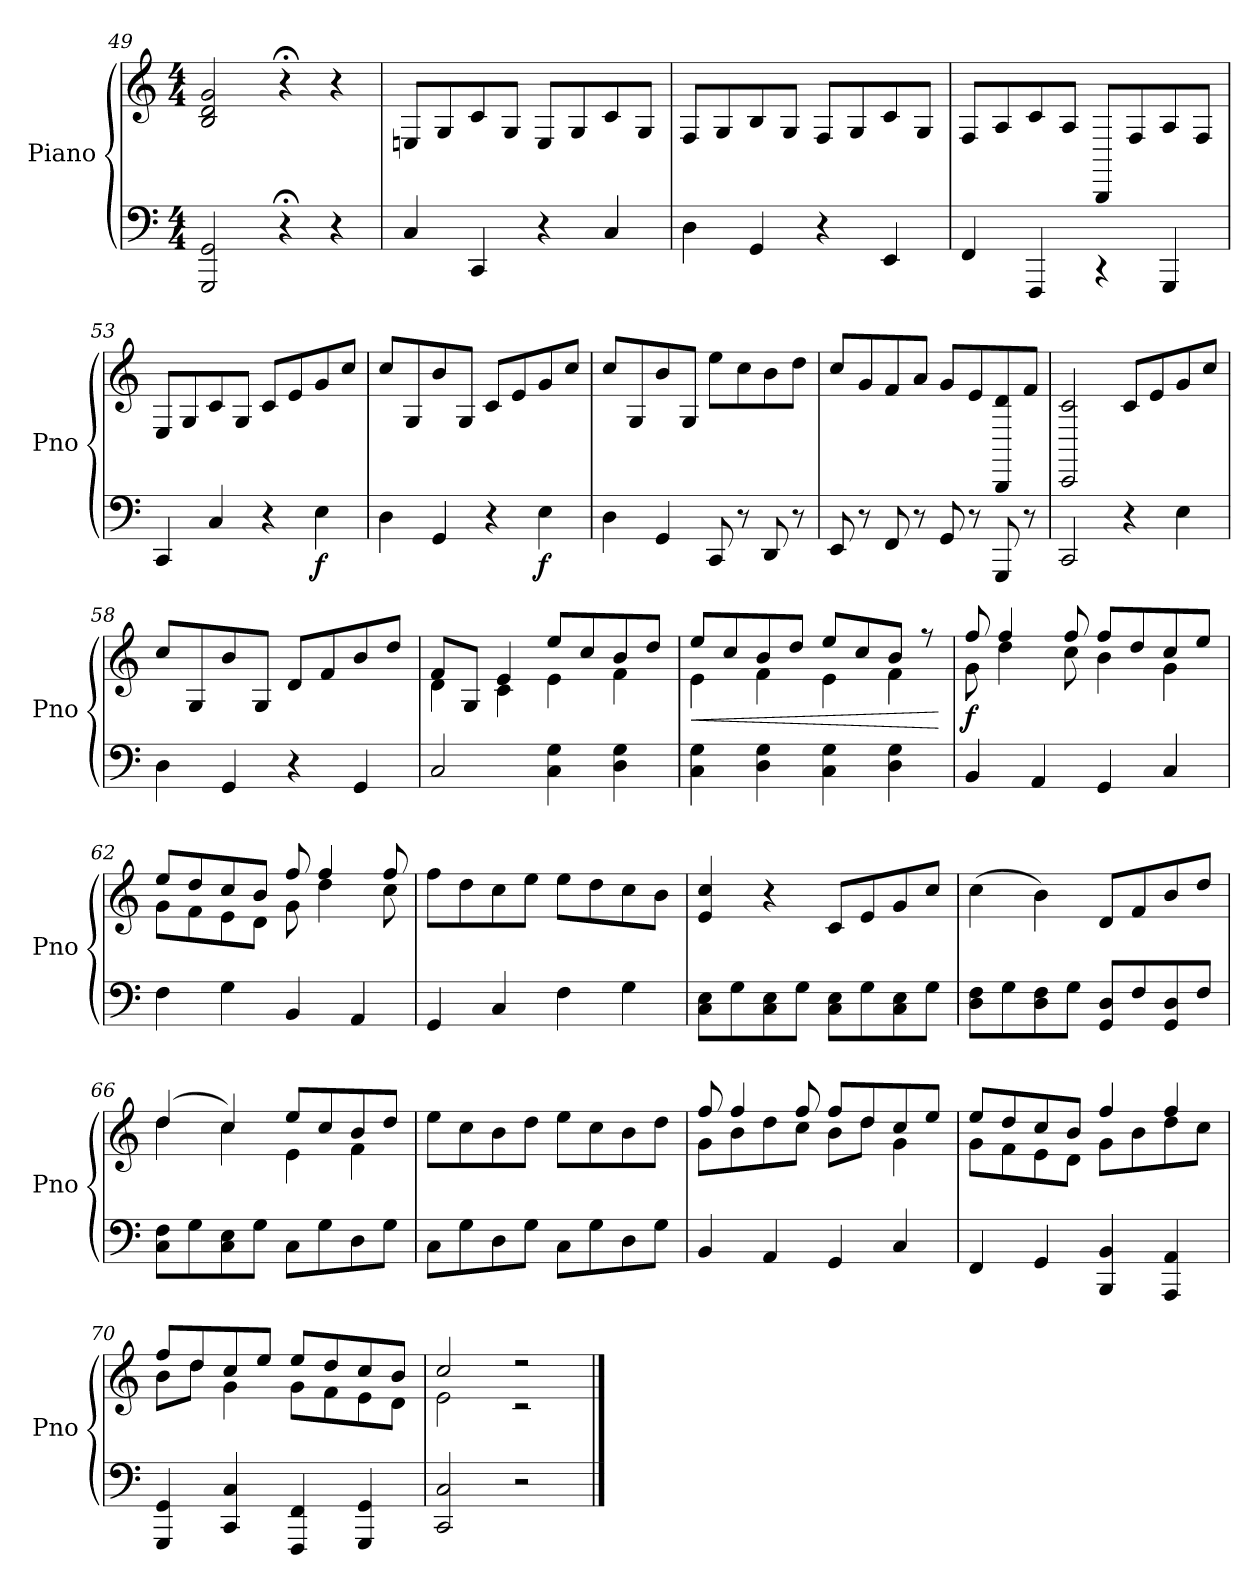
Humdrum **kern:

**kern	**kern	**dynam
*part1	*part1	*part1
*staff2	*staff1	*staff1/2
*I"Piano	*	*
*I'Pno	*	*
*clefF4	*clefG2	*
*k[]	*k[]	*
*M4/4	*M4/4	*
=49	=49	=49
2GGG/ 2GG/	2B/ 2d/ 2g/	.
4r;<	4r;<	.
*	*MM85	*
4r	4r	.
=50	=50	=50
4C/	8En/L	.
.	8G/	.
4CC/	8c/	.
.	8G/J	.
4r	8E/L	.
.	8G/	.
4C/	8c/	.
.	8G/J	.
=51	=51	=51
4D\	8F/L	.
.	8G/	.
4GG/	8B/	.
.	8G/J	.
4r	8F/L	.
.	8G/	.
4EE/	8c/	.
.	8G/J	.
!!LO:LB:g=z
=52	=52	=52
4FF/	8F/L	.
.	8A/	.
4FFF/	8c/	.
.	8A/J	.
4rCC	8BBB/L	.
.	8F/	.
4GGG/	8A/	.
.	8F/J	.
=53	=53	=53
4CC/	8E/L	.
.	8G/	.
4C/	8c/	.
.	8G/J	.
4r	8c/L	.
.	8e/	.
!	!	!LO:DY:b=2
4E\	8g/	f
.	8cc/J	.
=54	=54	=54
4D\	8cc/L	.
.	8G/	.
4GG/	8b/	.
.	8G/J	.
4r	8c/L	.
.	8e/	.
!	!	!LO:DY:b=2
4E\	8g/	f
.	8cc/J	.
=55	=55	=55
4D\	8cc/L	.
.	8G/	.
4GG/	8b/	.
.	8G/J	.
8CC/	8ee\L	.
8r	8cc\	.
8DD/	8b\	.
8r	8dd\J	.
=56	=56	=56
8EE/	8cc/L	.
8r	8g/	.
8FF/	8f/	.
8r	8a/J	.
8GG/	8g/L	.
8r	8e/	.
8GGG/	8BBB/ 8d/	.
8r	8f/J	.
!!LO:LB:g=z
=57	=57	=57
2CC/	2CC/ 2c/	.
4r	8c/L	.
.	8e/	.
4E\	8g/	.
.	8cc/J	.
=58	=58	=58
4D\	8cc/L	.
.	8G/	.
4GG/	8b/	.
.	8G/J	.
4r	8d/L	.
.	8f/	.
4GG/	8b/	.
.	8dd/J	.
=59	=59	=59
*	*^	*
2C/	8f/L	4d\	.
.	8G/J	.	.
.	4e/	4c\	.
4C\ 4G\	8ee/L	4e\	.
.	8cc/	.	.
4D\ 4G\	8b/	4f\	.
.	8dd/J	.	.
=60	=60	=60	=60
!	!	!	!LO:HP:b
4C\ 4G\	8ee/L	4e\	<
.	8cc/	.	.
4D\ 4G\	8b/	4f\	.
.	8dd/J	.	.
4C\ 4G\	8ee/L	4e\	.
.	8cc/	.	.
4D\ 4G\	8b/J	4f\	.
.	8r	.	.
*	*v	*v	*
.	.	[
=61	=61	=61
*	*^	*
!	!	!	!LO:DY:b
4BB/	8ff/	8g\	f
.	4ff/	4dd\	.
4AA/	.	.	.
.	8ff/	8cc\	.
4GG/	8ff/L	4b\	.
.	8dd/	.	.
4C/	8cc/	4g\	.
.	8ee/J	.	.
=62	=62	=62	=62
4F\	8ee/L	8g\L	.
.	8dd/	8f\	.
4G\	8cc/	8e\	.
.	8b/J	8d\J	.
4BB/	8ff/	8g\	.
.	4ff/	4dd\	.
4AA/	.	.	.
.	8ff/	8cc\	.
*	*v	*v	*
!!LO:LB:g=z
=63	=63	=63
4GG/	8ff\L	.
.	8dd\	.
4C/	8cc\	.
.	8ee\J	.
4F\	8ee\L	.
.	8dd\	.
4G\	8cc\	.
.	8b\J	.
=64	=64	=64
8C\ 8E\L	4e/ 4cc/	.
8G\	.	.
8C\ 8E\	4r	.
8G\J	.	.
8C\ 8E\L	8c/L	.
8G\	8e/	.
8C\ 8E\	8g/	.
8G\J	8cc/J	.
=65	=65	=65
8D\ 8F\L	(>4cc\	.
8G\	.	.
8D\ 8F\	4b\)	.
8G\J	.	.
8GG/ 8D/L	8d/L	.
8F/	8f/	.
8GG/ 8D/	8b/	.
8F/J	8dd/J	.
=66	=66	=66
*	*^	*
8C\ 8F\L	(>4dd/	4dd\	.
8G\	.	.	.
8C\ 8E\	4cc/)	4cc\	.
8G\J	.	.	.
8C\L	8ee/L	4e\	.
8G\	8cc/	.	.
8D\	8b/	4f\	.
8G\J	8dd/J	.	.
*	*v	*v	*
=67	=67	=67
8C\L	8ee\L	.
8G\	8cc\	.
8D\	8b\	.
8G\J	8dd\J	.
8C\L	8ee\L	.
8G\	8cc\	.
8D\	8b\	.
8G\J	8dd\J	.
=68	=68	=68
*	*^	*
4BB/	8ff/	8g\L	.
.	4ff/	8b\	.
4AA/	.	8dd\	.
.	8ff/	8cc\J	.
4GG/	8ff/L	8b\L	.
.	8dd/	8dd\J	.
4C/	8cc/	4g\	.
.	8ee/J	.	.
!!LO:PB:g=z	!!
=69	=69	=69	=69
4FF/	8ee/L	8g\L	.
.	8dd/	8f\	.
4GG/	8cc/	8e\	.
.	8b/J	8d\J	.
4BBB/ 4BB/	4ff/	8g\L	.
.	.	8b\	.
4AAA/ 4AA/	4ff/	8dd\	.
.	.	8cc\J	.
=70	=70	=70	=70
4GGG/ 4GG/	8ff/L	8b\L	.
.	8dd/	8dd\J	.
4CC/ 4C/	8cc/	4g\	.
.	8ee/J	.	.
4FFF/ 4FF/	8ee/L	8g\L	.
.	8dd/	8f\	.
4GGG/ 4GG/	8cc/	8e\	.
.	8b/J	8d\J	.
=71	=71	=71	=71
2CC/ 2C/	2cc/	2e\	.
2r	2r	2r	.
*	*v	*v	*
==	==	==
*-	*-	*-
